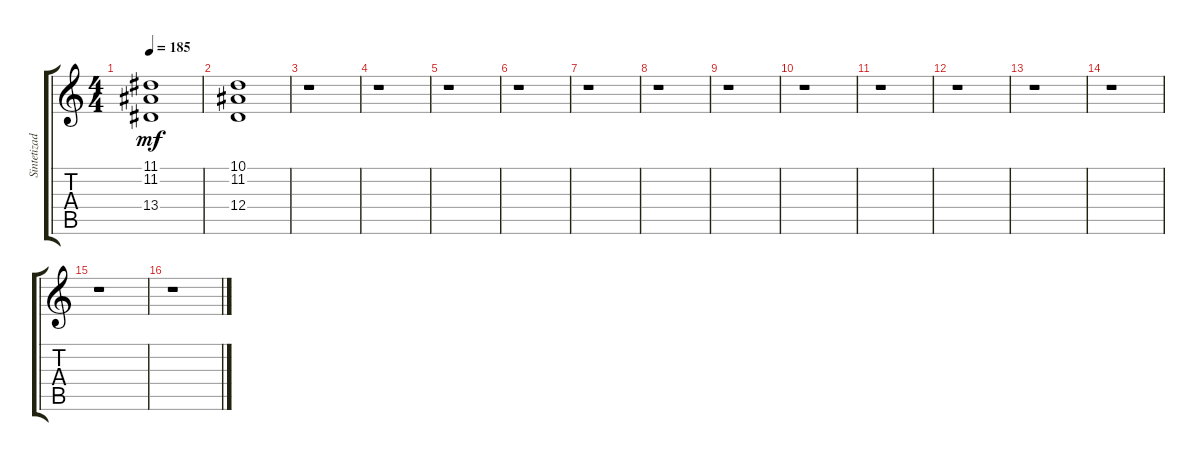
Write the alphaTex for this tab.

\track ("Sintetizador 2" "Sintetizad") {instrument pad3polysynth}
\staff {score tabs}
\tuning (E4 B3 G3 D3 A2 E2) {hide}
\ts (4 4)
\tempo 185
\clef g2
\ks c
(11.1 11.2 13.4).1{dy mf} |
(10.1 11.2 12.4).1 |
r.1 |
r.1 |
r.1 |
r.1 |
r.1 |
r.1 |
r.1 |
r.1 |
r.1 |
r.1 |
r.1 |
r.1 |
r.1 |
r.1
